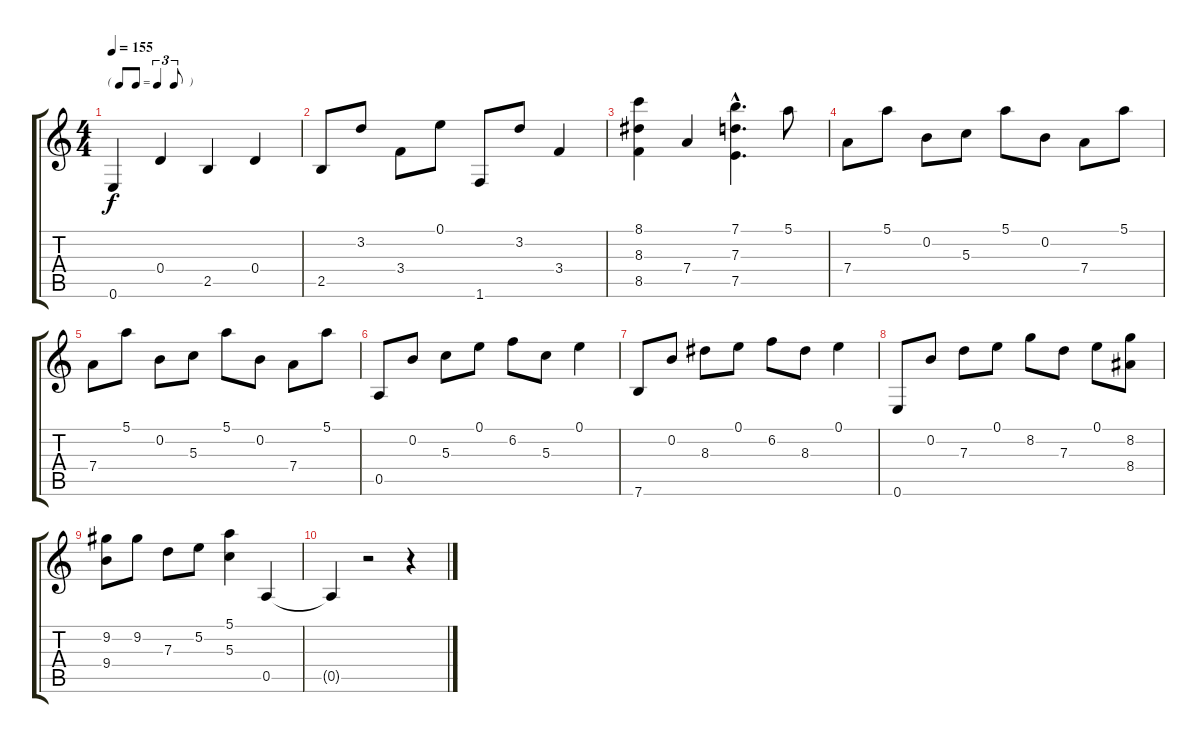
\track "" {instrument acousticguitarsteel}
\staff {score tabs}
\tuning (E4 B3 G3 D3 A2 E2) {hide}
\ts (4 4)
\tf triplet8th
\tempo 155
\clef g2
\ks c
0.6.4{dy f} 0.4.4 2.5.4 0.4.4 |
2.5.8 3.2.8 3.4.8 0.1.8 1.6.8 3.2.8 3.4.4 |
(8.1 8.3 8.5).4 7.4.4 (7.1{hac} 7.3{hac} 7.5{hac}).4{d} 5.1.8 |
7.4.8 5.1.8 0.2.8 5.3.8 5.1.8 0.2.8 7.4.8 5.1.8 |
7.4.8 5.1.8 0.2.8 5.3.8 5.1.8 0.2.8 7.4.8 5.1.8 |
0.5.8 0.2.8 5.3.8 0.1.8 6.2.8 5.3.8 0.1.4 |
7.6.8 0.2.8 8.3.8 0.1.8 6.2.8 8.3.8 0.1.4 |
0.6.8 0.2.8 7.3.8 0.1.8 8.2.8 7.3.8 0.1.8 (8.2 8.4).8 |
(9.2 9.4).8 9.2.8 7.3.8 5.2.8 (5.1 5.3).4 0.5.4 |
0.5{t}.4 r.2 r.4
